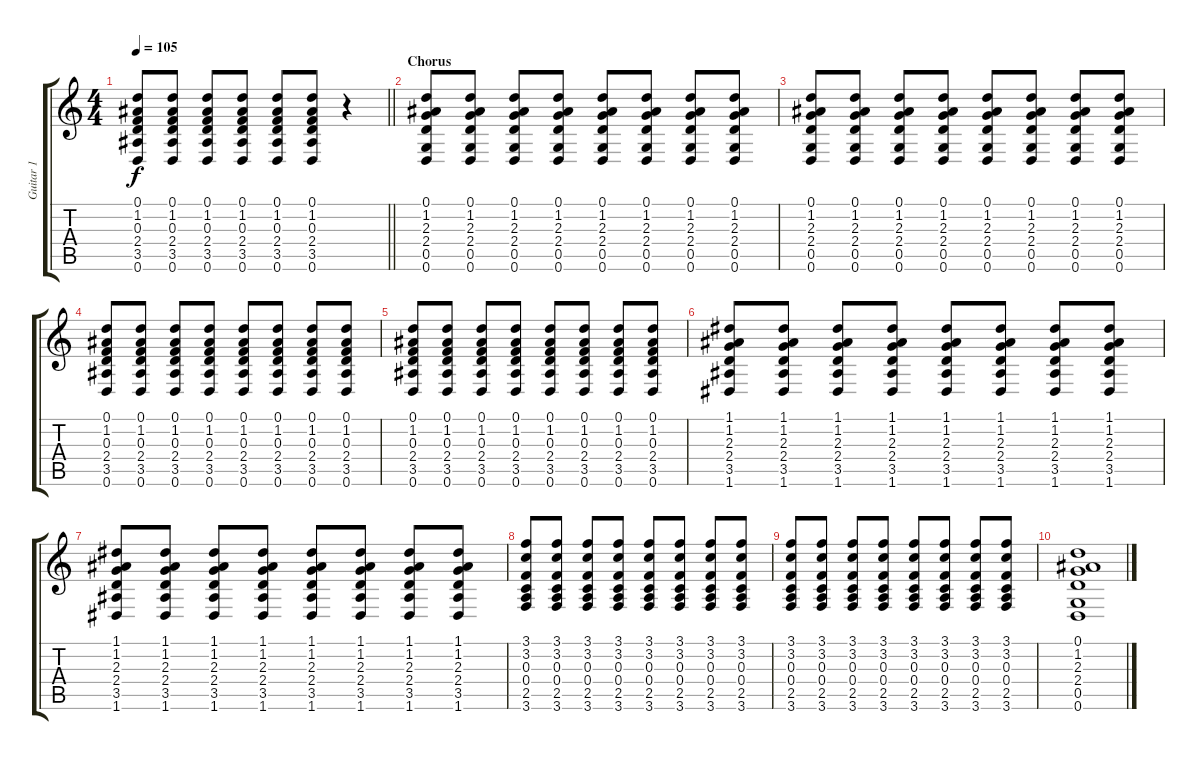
\track ("Guitar 1" "Guitar 1") {instrument acousticguitarsteel}
\staff {score tabs}
\tuning (D4 A3 F3 C3 G2 D2) {hide}
\ts (4 4)
\tempo 105
\clef g2
\barLineRight lightlight
\ks c
(0.1 1.2 0.3 2.4 3.5 0.6).8{dy f} (0.1 1.2 0.3 2.4 3.5 0.6).8 (0.1 1.2 0.3 2.4 3.5 0.6).8 (0.1 1.2 0.3 2.4 3.5 0.6).8 (0.1 1.2 0.3 2.4 3.5 0.6).8 (0.1 1.2 0.3 2.4 3.5 0.6).8 r.4 |
\section ("" "Chorus")
(0.1 1.2 2.3 2.4 0.5 0.6).8 (0.1 1.2 2.3 2.4 0.5 0.6).8 (0.1 1.2 2.3 2.4 0.5 0.6).8 (0.1 1.2 2.3 2.4 0.5 0.6).8 (0.1 1.2 2.3 2.4 0.5 0.6).8 (0.1 1.2 2.3 2.4 0.5 0.6).8 (0.1 1.2 2.3 2.4 0.5 0.6).8 (0.1 1.2 2.3 2.4 0.5 0.6).8 |
(0.1 1.2 2.3 2.4 0.5 0.6).8 (0.1 1.2 2.3 2.4 0.5 0.6).8 (0.1 1.2 2.3 2.4 0.5 0.6).8 (0.1 1.2 2.3 2.4 0.5 0.6).8 (0.1 1.2 2.3 2.4 0.5 0.6).8 (0.1 1.2 2.3 2.4 0.5 0.6).8 (0.1 1.2 2.3 2.4 0.5 0.6).8 (0.1 1.2 2.3 2.4 0.5 0.6).8 |
(0.1 1.2 0.3 2.4 3.5 0.6).8 (0.1 1.2 0.3 2.4 3.5 0.6).8 (0.1 1.2 0.3 2.4 3.5 0.6).8 (0.1 1.2 0.3 2.4 3.5 0.6).8 (0.1 1.2 0.3 2.4 3.5 0.6).8 (0.1 1.2 0.3 2.4 3.5 0.6).8 (0.1 1.2 0.3 2.4 3.5 0.6).8 (0.1 1.2 0.3 2.4 3.5 0.6).8 |
(0.1 1.2 0.3 2.4 3.5 0.6).8 (0.1 1.2 0.3 2.4 3.5 0.6).8 (0.1 1.2 0.3 2.4 3.5 0.6).8 (0.1 1.2 0.3 2.4 3.5 0.6).8 (0.1 1.2 0.3 2.4 3.5 0.6).8 (0.1 1.2 0.3 2.4 3.5 0.6).8 (0.1 1.2 0.3 2.4 3.5 0.6).8 (0.1 1.2 0.3 2.4 3.5 0.6).8 |
(1.1 1.2 2.3 2.4 3.5 1.6).8 (1.1 1.2 2.3 2.4 3.5 1.6).8 (1.1 1.2 2.3 2.4 3.5 1.6).8 (1.1 1.2 2.3 2.4 3.5 1.6).8 (1.1 1.2 2.3 2.4 3.5 1.6).8 (1.1 1.2 2.3 2.4 3.5 1.6).8 (1.1 1.2 2.3 2.4 3.5 1.6).8 (1.1 1.2 2.3 2.4 3.5 1.6).8 |
(1.1 1.2 2.3 2.4 3.5 1.6).8 (1.1 1.2 2.3 2.4 3.5 1.6).8 (1.1 1.2 2.3 2.4 3.5 1.6).8 (1.1 1.2 2.3 2.4 3.5 1.6).8 (1.1 1.2 2.3 2.4 3.5 1.6).8 (1.1 1.2 2.3 2.4 3.5 1.6).8 (1.1 1.2 2.3 2.4 3.5 1.6).8 (1.1 1.2 2.3 2.4 3.5 1.6).8 |
(3.1 3.2 0.3 0.4 2.5 3.6).8 (3.1 3.2 0.3 0.4 2.5 3.6).8 (3.1 3.2 0.3 0.4 2.5 3.6).8 (3.1 3.2 0.3 0.4 2.5 3.6).8 (3.1 3.2 0.3 0.4 2.5 3.6).8 (3.1 3.2 0.3 0.4 2.5 3.6).8 (3.1 3.2 0.3 0.4 2.5 3.6).8 (3.1 3.2 0.3 0.4 2.5 3.6).8 |
(3.1 3.2 0.3 0.4 2.5 3.6).8 (3.1 3.2 0.3 0.4 2.5 3.6).8 (3.1 3.2 0.3 0.4 2.5 3.6).8 (3.1 3.2 0.3 0.4 2.5 3.6).8 (3.1 3.2 0.3 0.4 2.5 3.6).8 (3.1 3.2 0.3 0.4 2.5 3.6).8 (3.1 3.2 0.3 0.4 2.5 3.6).8 (3.1 3.2 0.3 0.4 2.5 3.6).8 |
(0.1 1.2 2.3 2.4 0.5 0.6).1
